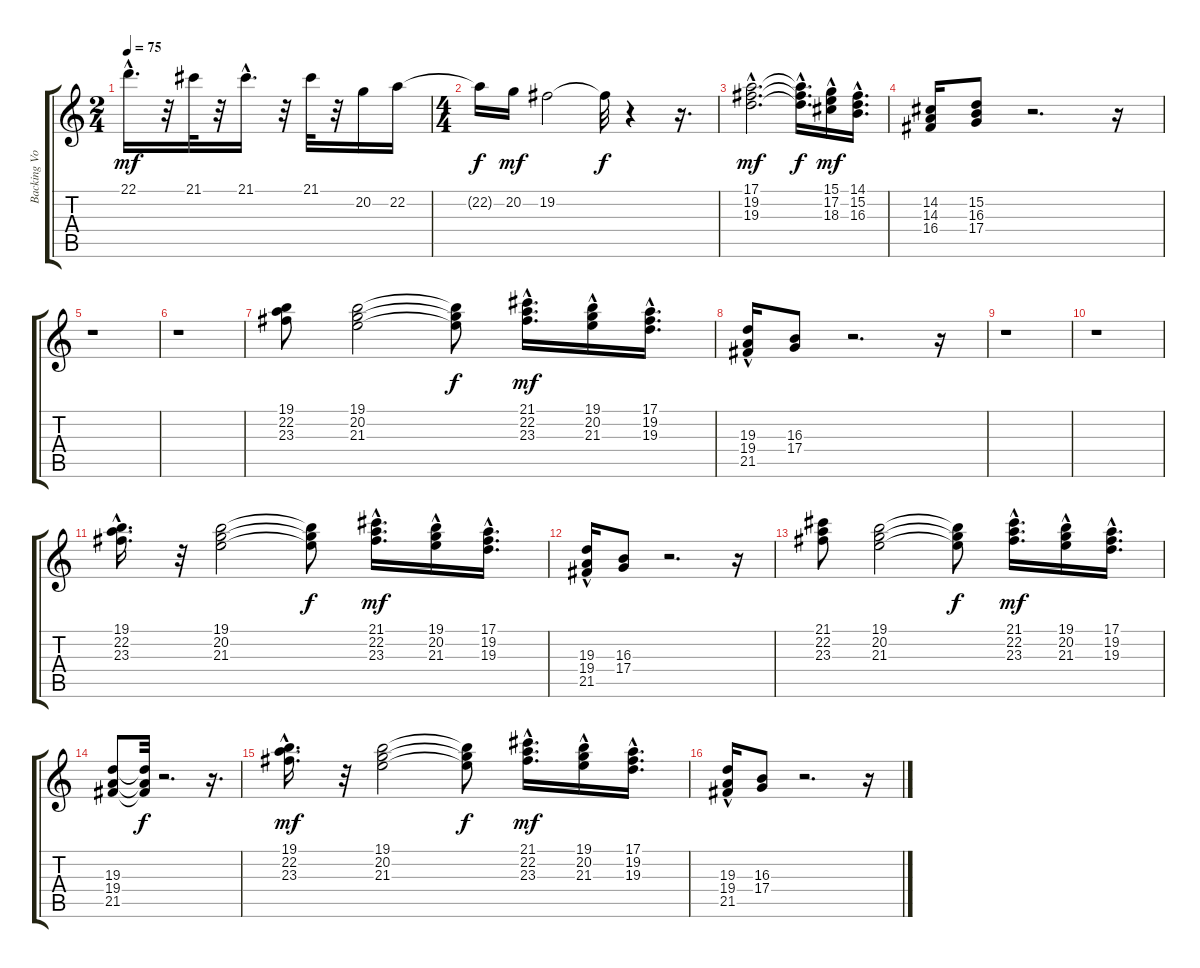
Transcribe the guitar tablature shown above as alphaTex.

\track ("Backing Vocals" "Backing Vo") {instrument synthvoice}
\staff {score tabs}
\tuning (E4 B3 G3 D3 A2 E2) {hide}
\ts (2 4)
\tempo 75
\clef g2
\ks c
22.1{hac}.16{d dy mf} r.32 21.1.32 r.32 21.1{hac}.16{d} r.32 21.1.32 r.32 20.2.16 22.2.16 |
\ts (4 4)
22.2{t}.16{dy f} 20.2.16{dy mf} 19.2.2 19.2{t}.32{dy f} r.4 r.16{d} |
(17.1{hac} 19.2{hac} 19.3{hac}).2{d dy mf} (17.1{hac t} 19.2{hac t} 19.3{hac t}).16{d dy f} (15.1{hac} 17.2{hac} 18.3{hac}).16{dy mf} (14.1{hac} 15.2{hac} 16.3{hac}).16{d} |
(14.2 14.3 16.4).16 (15.2 16.3 17.4).8 r.2{d} r.16 |
r.1 |
r.1 |
(19.1 22.2 23.3).8 (19.1 20.2 21.3).2 (19.1{t} 20.2{t} 21.3{t}).8{dy f} (21.1{hac} 22.2{hac} 23.3{hac}).16{d dy mf} (19.1{hac} 20.2{hac} 21.3{hac}).16 (17.1{hac} 19.2{hac} 19.3{hac}).16{d} |
(19.3{hac} 19.4 21.5).16 (16.3 17.4).8 r.2{d} r.16 |
r.1 |
r.1 |
(19.1{hac} 22.2{hac} 23.3{hac}).16{d} r.32 (19.1 20.2 21.3).2 (19.1{t} 20.2{t} 21.3{t}).8{dy f} (21.1{hac} 22.2{hac} 23.3{hac}).16{d dy mf} (19.1{hac} 20.2{hac} 21.3{hac}).16 (17.1{hac} 19.2{hac} 19.3{hac}).16{d} |
(19.3{hac} 19.4 21.5).16 (16.3 17.4).8 r.2{d} r.16 |
(21.1 22.2 23.3).8 (19.1 20.2 21.3).2 (19.1{t} 20.2{t} 21.3{t}).8{dy f} (21.1{hac} 22.2{hac} 23.3{hac}).16{d dy mf} (19.1{hac} 20.2{hac} 21.3{hac}).16 (17.1{hac} 19.2{hac} 19.3{hac}).16{d} |
(19.3 19.4 21.5).8 (19.3{t} 19.4{t} 21.5{t}).32{dy f} r.2{d} r.16{d} |
(19.1{hac} 22.2{hac} 23.3{hac}).16{d dy mf} r.32 (19.1 20.2 21.3).2 (19.1{t} 20.2{t} 21.3{t}).8{dy f} (21.1{hac} 22.2{hac} 23.3{hac}).16{d dy mf} (19.1{hac} 20.2{hac} 21.3{hac}).16 (17.1{hac} 19.2{hac} 19.3{hac}).16{d} |
(19.3{hac} 19.4 21.5).16 (16.3 17.4).8 r.2{d} r.16
